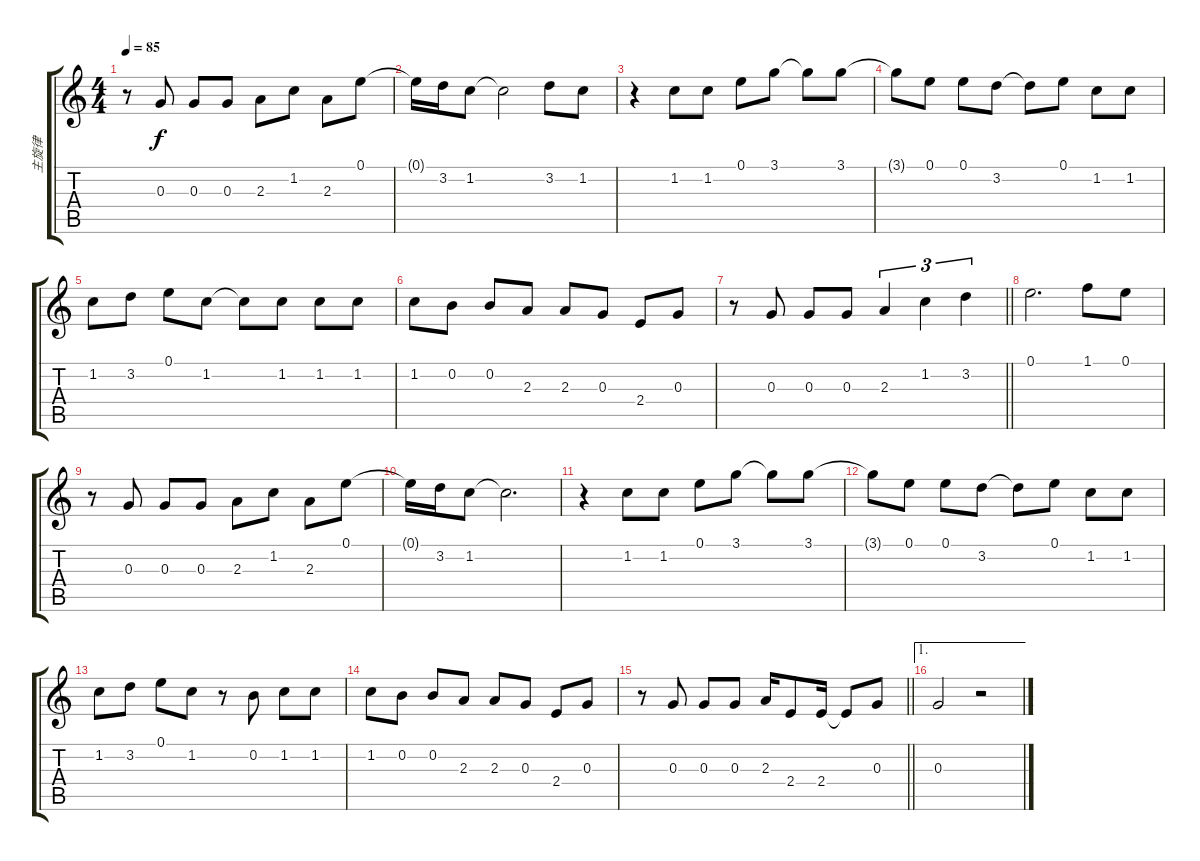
\track ("主旋律" "主旋律") {instrument acousticguitarsteel}
\staff {score tabs}
\tuning (E4 B3 G3 D3 A2 E2) {hide}
\ts (4 4)
\tempo 85
\clef g2
\ks c
r.8{dy f} 0.3.8 0.3.8 0.3.8 2.3.8 1.2.8 2.3.8 0.1.8 |
0.1{t}.16 3.2.16 1.2.8 1.2{t}.2 3.2.8 1.2.8 |
r.4 1.2.8 1.2.8 0.1.8 3.1.8 3.1{t}.8 3.1.8 |
3.1{t}.8 0.1.8 0.1.8 3.2.8 3.2{t}.8 0.1.8 1.2.8 1.2.8 |
1.2.8 3.2.8 0.1.8 1.2.8 1.2{t}.8 1.2.8 1.2.8 1.2.8 |
1.2.8 0.2.8 0.2.8 2.3.8 2.3.8 0.3.8 2.4.8 0.3.8 |
\barLineRight lightlight
r.8 0.3.8 0.3.8 0.3.8 2.3.4{tu (3 2)} 1.2.4{tu (3 2)} 3.2.4{tu (3 2)} |
0.1.2{d} 1.1.8 0.1.8 |
r.8 0.3.8 0.3.8 0.3.8 2.3.8 1.2.8 2.3.8 0.1.8 |
0.1{t}.16 3.2.16 1.2.8 1.2{t}.2{d} |
r.4 1.2.8 1.2.8 0.1.8 3.1.8 3.1{t}.8 3.1.8 |
3.1{t}.8 0.1.8 0.1.8 3.2.8 3.2{t}.8 0.1.8 1.2.8 1.2.8 |
1.2.8 3.2.8 0.1.8 1.2.8 r.8 0.2.8 1.2.8 1.2.8 |
1.2.8 0.2.8 0.2.8 2.3.8 2.3.8 0.3.8 2.4.8 0.3.8 |
\barLineRight lightlight
r.8 0.3.8 0.3.8 0.3.8 2.3.16 2.4.8 2.4.16 2.4{t}.8 0.3.8 |
\ae 1
0.3.2 r.2
